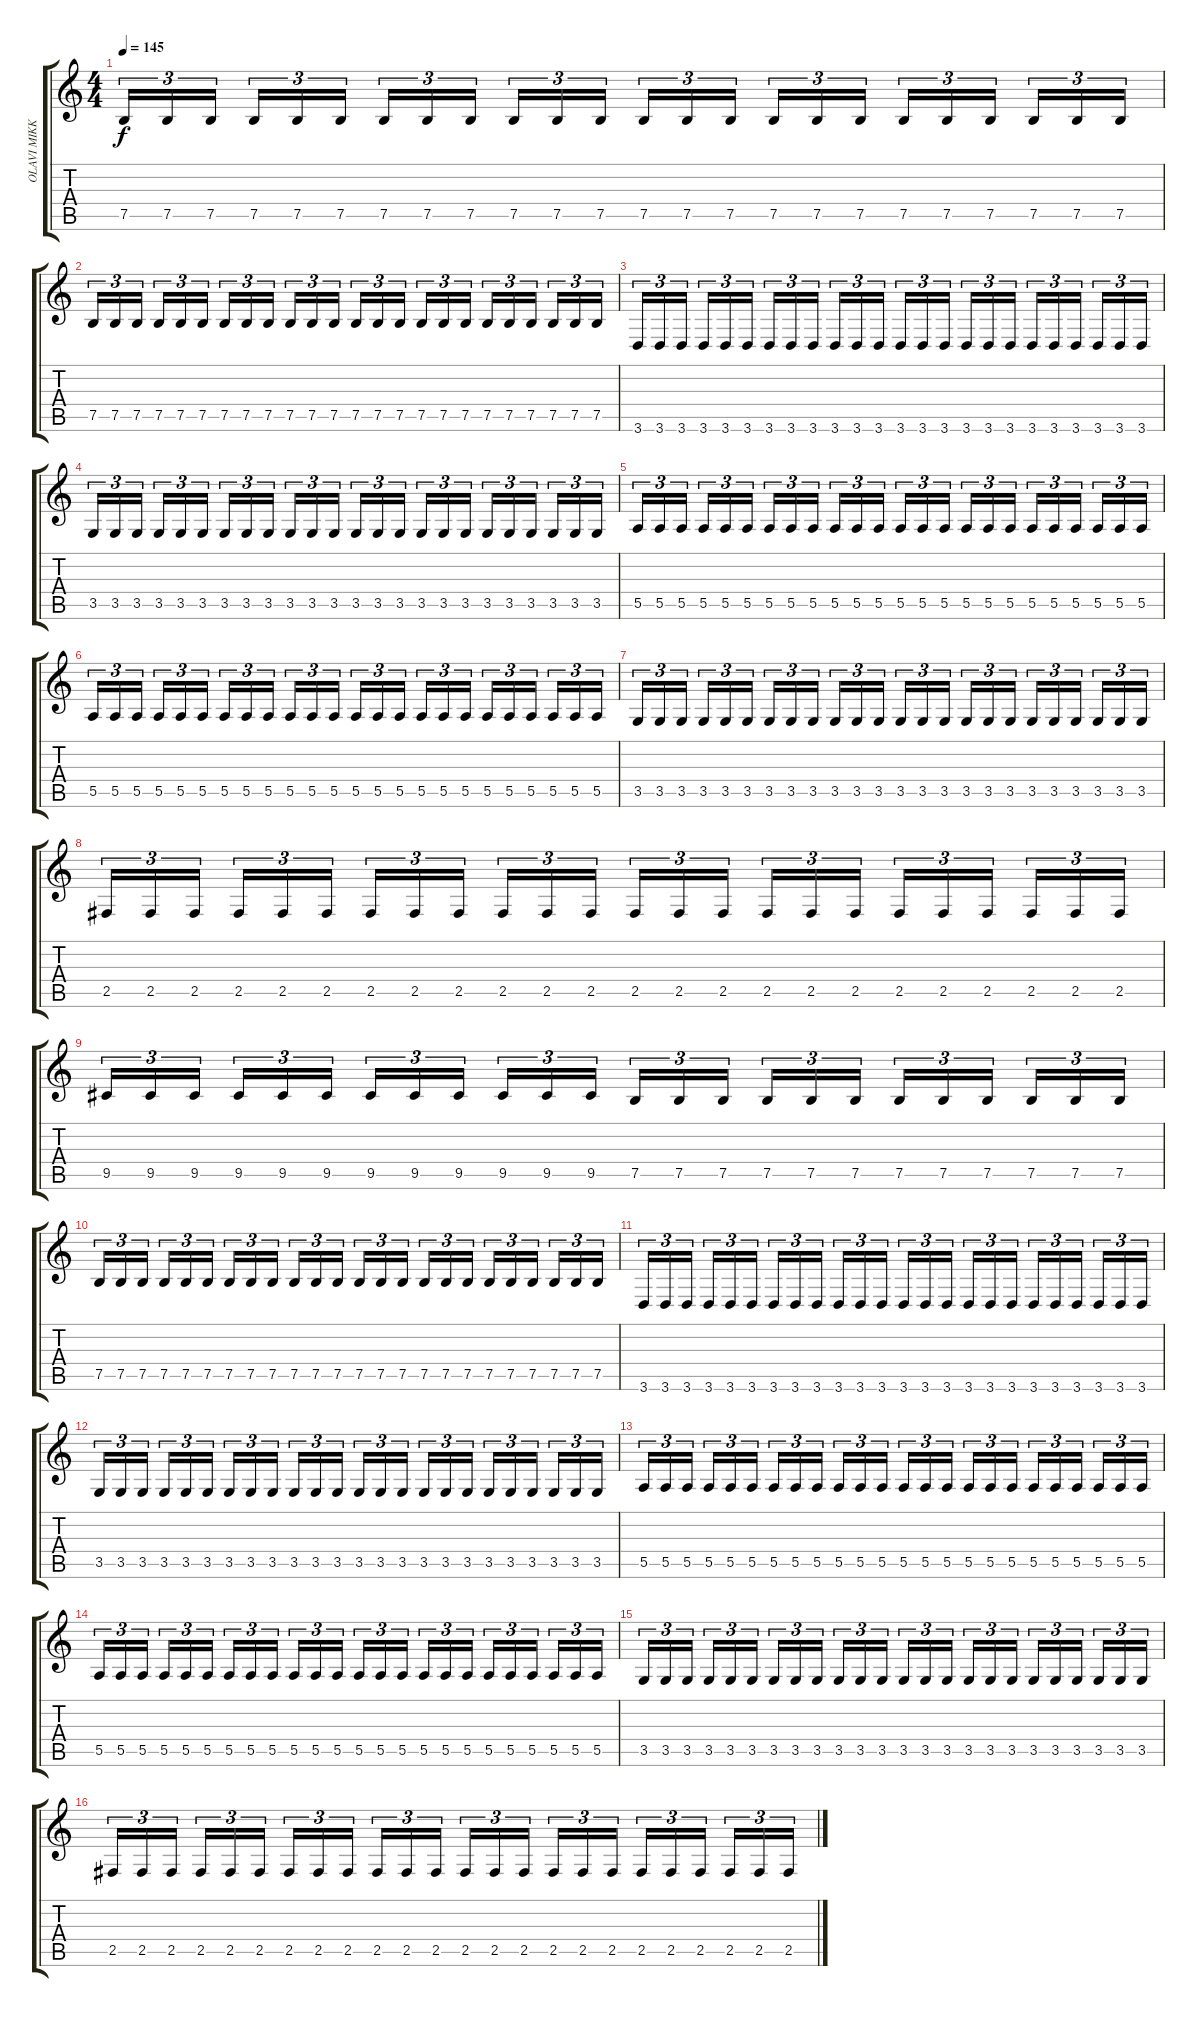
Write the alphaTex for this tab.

\track ("OLAVI MIKKONEN" "OLAVI MIKK") {instrument distortionguitar}
\staff {score tabs}
\tuning (B3 Gb3 D3 A2 E2 B1) {hide}
\ts (4 4)
\tempo 145
\clef g2
\ks c
7.5.16{tu (3 2) dy f} 7.5.16{tu (3 2)} 7.5.16{tu (3 2) beam splitsecondary} 7.5.16{tu (3 2)} 7.5.16{tu (3 2)} 7.5.16{tu (3 2)} 7.5.16{tu (3 2)} 7.5.16{tu (3 2)} 7.5.16{tu (3 2) beam splitsecondary} 7.5.16{tu (3 2)} 7.5.16{tu (3 2)} 7.5.16{tu (3 2)} 7.5.16{tu (3 2)} 7.5.16{tu (3 2)} 7.5.16{tu (3 2) beam splitsecondary} 7.5.16{tu (3 2)} 7.5.16{tu (3 2)} 7.5.16{tu (3 2)} 7.5.16{tu (3 2)} 7.5.16{tu (3 2)} 7.5.16{tu (3 2) beam splitsecondary} 7.5.16{tu (3 2)} 7.5.16{tu (3 2)} 7.5.16{tu (3 2)} |
7.5.16{tu (3 2)} 7.5.16{tu (3 2)} 7.5.16{tu (3 2) beam splitsecondary} 7.5.16{tu (3 2)} 7.5.16{tu (3 2)} 7.5.16{tu (3 2)} 7.5.16{tu (3 2)} 7.5.16{tu (3 2)} 7.5.16{tu (3 2) beam splitsecondary} 7.5.16{tu (3 2)} 7.5.16{tu (3 2)} 7.5.16{tu (3 2)} 7.5.16{tu (3 2)} 7.5.16{tu (3 2)} 7.5.16{tu (3 2) beam splitsecondary} 7.5.16{tu (3 2)} 7.5.16{tu (3 2)} 7.5.16{tu (3 2)} 7.5.16{tu (3 2)} 7.5.16{tu (3 2)} 7.5.16{tu (3 2) beam splitsecondary} 7.5.16{tu (3 2)} 7.5.16{tu (3 2)} 7.5.16{tu (3 2)} |
3.6.16{tu (3 2)} 3.6.16{tu (3 2)} 3.6.16{tu (3 2) beam splitsecondary} 3.6.16{tu (3 2)} 3.6.16{tu (3 2)} 3.6.16{tu (3 2)} 3.6.16{tu (3 2)} 3.6.16{tu (3 2)} 3.6.16{tu (3 2) beam splitsecondary} 3.6.16{tu (3 2)} 3.6.16{tu (3 2)} 3.6.16{tu (3 2)} 3.6.16{tu (3 2)} 3.6.16{tu (3 2)} 3.6.16{tu (3 2) beam splitsecondary} 3.6.16{tu (3 2)} 3.6.16{tu (3 2)} 3.6.16{tu (3 2)} 3.6.16{tu (3 2)} 3.6.16{tu (3 2)} 3.6.16{tu (3 2) beam splitsecondary} 3.6.16{tu (3 2)} 3.6.16{tu (3 2)} 3.6.16{tu (3 2)} |
3.5.16{tu (3 2)} 3.5.16{tu (3 2)} 3.5.16{tu (3 2) beam splitsecondary} 3.5.16{tu (3 2)} 3.5.16{tu (3 2)} 3.5.16{tu (3 2)} 3.5.16{tu (3 2)} 3.5.16{tu (3 2)} 3.5.16{tu (3 2) beam splitsecondary} 3.5.16{tu (3 2)} 3.5.16{tu (3 2)} 3.5.16{tu (3 2)} 3.5.16{tu (3 2)} 3.5.16{tu (3 2)} 3.5.16{tu (3 2) beam splitsecondary} 3.5.16{tu (3 2)} 3.5.16{tu (3 2)} 3.5.16{tu (3 2)} 3.5.16{tu (3 2)} 3.5.16{tu (3 2)} 3.5.16{tu (3 2) beam splitsecondary} 3.5.16{tu (3 2)} 3.5.16{tu (3 2)} 3.5.16{tu (3 2)} |
5.5.16{tu (3 2)} 5.5.16{tu (3 2)} 5.5.16{tu (3 2) beam splitsecondary} 5.5.16{tu (3 2)} 5.5.16{tu (3 2)} 5.5.16{tu (3 2)} 5.5.16{tu (3 2)} 5.5.16{tu (3 2)} 5.5.16{tu (3 2) beam splitsecondary} 5.5.16{tu (3 2)} 5.5.16{tu (3 2)} 5.5.16{tu (3 2)} 5.5.16{tu (3 2)} 5.5.16{tu (3 2)} 5.5.16{tu (3 2) beam splitsecondary} 5.5.16{tu (3 2)} 5.5.16{tu (3 2)} 5.5.16{tu (3 2)} 5.5.16{tu (3 2)} 5.5.16{tu (3 2)} 5.5.16{tu (3 2) beam splitsecondary} 5.5.16{tu (3 2)} 5.5.16{tu (3 2)} 5.5.16{tu (3 2)} |
5.5.16{tu (3 2)} 5.5.16{tu (3 2)} 5.5.16{tu (3 2) beam splitsecondary} 5.5.16{tu (3 2)} 5.5.16{tu (3 2)} 5.5.16{tu (3 2)} 5.5.16{tu (3 2)} 5.5.16{tu (3 2)} 5.5.16{tu (3 2) beam splitsecondary} 5.5.16{tu (3 2)} 5.5.16{tu (3 2)} 5.5.16{tu (3 2)} 5.5.16{tu (3 2)} 5.5.16{tu (3 2)} 5.5.16{tu (3 2) beam splitsecondary} 5.5.16{tu (3 2)} 5.5.16{tu (3 2)} 5.5.16{tu (3 2)} 5.5.16{tu (3 2)} 5.5.16{tu (3 2)} 5.5.16{tu (3 2) beam splitsecondary} 5.5.16{tu (3 2)} 5.5.16{tu (3 2)} 5.5.16{tu (3 2)} |
3.5.16{tu (3 2)} 3.5.16{tu (3 2)} 3.5.16{tu (3 2) beam splitsecondary} 3.5.16{tu (3 2)} 3.5.16{tu (3 2)} 3.5.16{tu (3 2)} 3.5.16{tu (3 2)} 3.5.16{tu (3 2)} 3.5.16{tu (3 2) beam splitsecondary} 3.5.16{tu (3 2)} 3.5.16{tu (3 2)} 3.5.16{tu (3 2)} 3.5.16{tu (3 2)} 3.5.16{tu (3 2)} 3.5.16{tu (3 2) beam splitsecondary} 3.5.16{tu (3 2)} 3.5.16{tu (3 2)} 3.5.16{tu (3 2)} 3.5.16{tu (3 2)} 3.5.16{tu (3 2)} 3.5.16{tu (3 2) beam splitsecondary} 3.5.16{tu (3 2)} 3.5.16{tu (3 2)} 3.5.16{tu (3 2)} |
2.5.16{tu (3 2)} 2.5.16{tu (3 2)} 2.5.16{tu (3 2) beam splitsecondary} 2.5.16{tu (3 2)} 2.5.16{tu (3 2)} 2.5.16{tu (3 2)} 2.5.16{tu (3 2)} 2.5.16{tu (3 2)} 2.5.16{tu (3 2) beam splitsecondary} 2.5.16{tu (3 2)} 2.5.16{tu (3 2)} 2.5.16{tu (3 2)} 2.5.16{tu (3 2)} 2.5.16{tu (3 2)} 2.5.16{tu (3 2) beam splitsecondary} 2.5.16{tu (3 2)} 2.5.16{tu (3 2)} 2.5.16{tu (3 2)} 2.5.16{tu (3 2)} 2.5.16{tu (3 2)} 2.5.16{tu (3 2) beam splitsecondary} 2.5.16{tu (3 2)} 2.5.16{tu (3 2)} 2.5.16{tu (3 2)} |
9.5.16{tu (3 2)} 9.5.16{tu (3 2)} 9.5.16{tu (3 2) beam splitsecondary} 9.5.16{tu (3 2)} 9.5.16{tu (3 2)} 9.5.16{tu (3 2)} 9.5.16{tu (3 2)} 9.5.16{tu (3 2)} 9.5.16{tu (3 2) beam splitsecondary} 9.5.16{tu (3 2)} 9.5.16{tu (3 2)} 9.5.16{tu (3 2)} 7.5.16{tu (3 2)} 7.5.16{tu (3 2)} 7.5.16{tu (3 2) beam splitsecondary} 7.5.16{tu (3 2)} 7.5.16{tu (3 2)} 7.5.16{tu (3 2)} 7.5.16{tu (3 2)} 7.5.16{tu (3 2)} 7.5.16{tu (3 2) beam splitsecondary} 7.5.16{tu (3 2)} 7.5.16{tu (3 2)} 7.5.16{tu (3 2)} |
7.5.16{tu (3 2)} 7.5.16{tu (3 2)} 7.5.16{tu (3 2) beam splitsecondary} 7.5.16{tu (3 2)} 7.5.16{tu (3 2)} 7.5.16{tu (3 2)} 7.5.16{tu (3 2)} 7.5.16{tu (3 2)} 7.5.16{tu (3 2) beam splitsecondary} 7.5.16{tu (3 2)} 7.5.16{tu (3 2)} 7.5.16{tu (3 2)} 7.5.16{tu (3 2)} 7.5.16{tu (3 2)} 7.5.16{tu (3 2) beam splitsecondary} 7.5.16{tu (3 2)} 7.5.16{tu (3 2)} 7.5.16{tu (3 2)} 7.5.16{tu (3 2)} 7.5.16{tu (3 2)} 7.5.16{tu (3 2) beam splitsecondary} 7.5.16{tu (3 2)} 7.5.16{tu (3 2)} 7.5.16{tu (3 2)} |
3.6.16{tu (3 2)} 3.6.16{tu (3 2)} 3.6.16{tu (3 2) beam splitsecondary} 3.6.16{tu (3 2)} 3.6.16{tu (3 2)} 3.6.16{tu (3 2)} 3.6.16{tu (3 2)} 3.6.16{tu (3 2)} 3.6.16{tu (3 2) beam splitsecondary} 3.6.16{tu (3 2)} 3.6.16{tu (3 2)} 3.6.16{tu (3 2)} 3.6.16{tu (3 2)} 3.6.16{tu (3 2)} 3.6.16{tu (3 2) beam splitsecondary} 3.6.16{tu (3 2)} 3.6.16{tu (3 2)} 3.6.16{tu (3 2)} 3.6.16{tu (3 2)} 3.6.16{tu (3 2)} 3.6.16{tu (3 2) beam splitsecondary} 3.6.16{tu (3 2)} 3.6.16{tu (3 2)} 3.6.16{tu (3 2)} |
3.5.16{tu (3 2)} 3.5.16{tu (3 2)} 3.5.16{tu (3 2) beam splitsecondary} 3.5.16{tu (3 2)} 3.5.16{tu (3 2)} 3.5.16{tu (3 2)} 3.5.16{tu (3 2)} 3.5.16{tu (3 2)} 3.5.16{tu (3 2) beam splitsecondary} 3.5.16{tu (3 2)} 3.5.16{tu (3 2)} 3.5.16{tu (3 2)} 3.5.16{tu (3 2)} 3.5.16{tu (3 2)} 3.5.16{tu (3 2) beam splitsecondary} 3.5.16{tu (3 2)} 3.5.16{tu (3 2)} 3.5.16{tu (3 2)} 3.5.16{tu (3 2)} 3.5.16{tu (3 2)} 3.5.16{tu (3 2) beam splitsecondary} 3.5.16{tu (3 2)} 3.5.16{tu (3 2)} 3.5.16{tu (3 2)} |
5.5.16{tu (3 2)} 5.5.16{tu (3 2)} 5.5.16{tu (3 2) beam splitsecondary} 5.5.16{tu (3 2)} 5.5.16{tu (3 2)} 5.5.16{tu (3 2)} 5.5.16{tu (3 2)} 5.5.16{tu (3 2)} 5.5.16{tu (3 2) beam splitsecondary} 5.5.16{tu (3 2)} 5.5.16{tu (3 2)} 5.5.16{tu (3 2)} 5.5.16{tu (3 2)} 5.5.16{tu (3 2)} 5.5.16{tu (3 2) beam splitsecondary} 5.5.16{tu (3 2)} 5.5.16{tu (3 2)} 5.5.16{tu (3 2)} 5.5.16{tu (3 2)} 5.5.16{tu (3 2)} 5.5.16{tu (3 2) beam splitsecondary} 5.5.16{tu (3 2)} 5.5.16{tu (3 2)} 5.5.16{tu (3 2)} |
5.5.16{tu (3 2)} 5.5.16{tu (3 2)} 5.5.16{tu (3 2) beam splitsecondary} 5.5.16{tu (3 2)} 5.5.16{tu (3 2)} 5.5.16{tu (3 2)} 5.5.16{tu (3 2)} 5.5.16{tu (3 2)} 5.5.16{tu (3 2) beam splitsecondary} 5.5.16{tu (3 2)} 5.5.16{tu (3 2)} 5.5.16{tu (3 2)} 5.5.16{tu (3 2)} 5.5.16{tu (3 2)} 5.5.16{tu (3 2) beam splitsecondary} 5.5.16{tu (3 2)} 5.5.16{tu (3 2)} 5.5.16{tu (3 2)} 5.5.16{tu (3 2)} 5.5.16{tu (3 2)} 5.5.16{tu (3 2) beam splitsecondary} 5.5.16{tu (3 2)} 5.5.16{tu (3 2)} 5.5.16{tu (3 2)} |
3.5.16{tu (3 2)} 3.5.16{tu (3 2)} 3.5.16{tu (3 2) beam splitsecondary} 3.5.16{tu (3 2)} 3.5.16{tu (3 2)} 3.5.16{tu (3 2)} 3.5.16{tu (3 2)} 3.5.16{tu (3 2)} 3.5.16{tu (3 2) beam splitsecondary} 3.5.16{tu (3 2)} 3.5.16{tu (3 2)} 3.5.16{tu (3 2)} 3.5.16{tu (3 2)} 3.5.16{tu (3 2)} 3.5.16{tu (3 2) beam splitsecondary} 3.5.16{tu (3 2)} 3.5.16{tu (3 2)} 3.5.16{tu (3 2)} 3.5.16{tu (3 2)} 3.5.16{tu (3 2)} 3.5.16{tu (3 2) beam splitsecondary} 3.5.16{tu (3 2)} 3.5.16{tu (3 2)} 3.5.16{tu (3 2)} |
2.5.16{tu (3 2)} 2.5.16{tu (3 2)} 2.5.16{tu (3 2) beam splitsecondary} 2.5.16{tu (3 2)} 2.5.16{tu (3 2)} 2.5.16{tu (3 2)} 2.5.16{tu (3 2)} 2.5.16{tu (3 2)} 2.5.16{tu (3 2) beam splitsecondary} 2.5.16{tu (3 2)} 2.5.16{tu (3 2)} 2.5.16{tu (3 2)} 2.5.16{tu (3 2)} 2.5.16{tu (3 2)} 2.5.16{tu (3 2) beam splitsecondary} 2.5.16{tu (3 2)} 2.5.16{tu (3 2)} 2.5.16{tu (3 2)} 2.5.16{tu (3 2)} 2.5.16{tu (3 2)} 2.5.16{tu (3 2) beam splitsecondary} 2.5.16{tu (3 2)} 2.5.16{tu (3 2)} 2.5.16{tu (3 2)}
